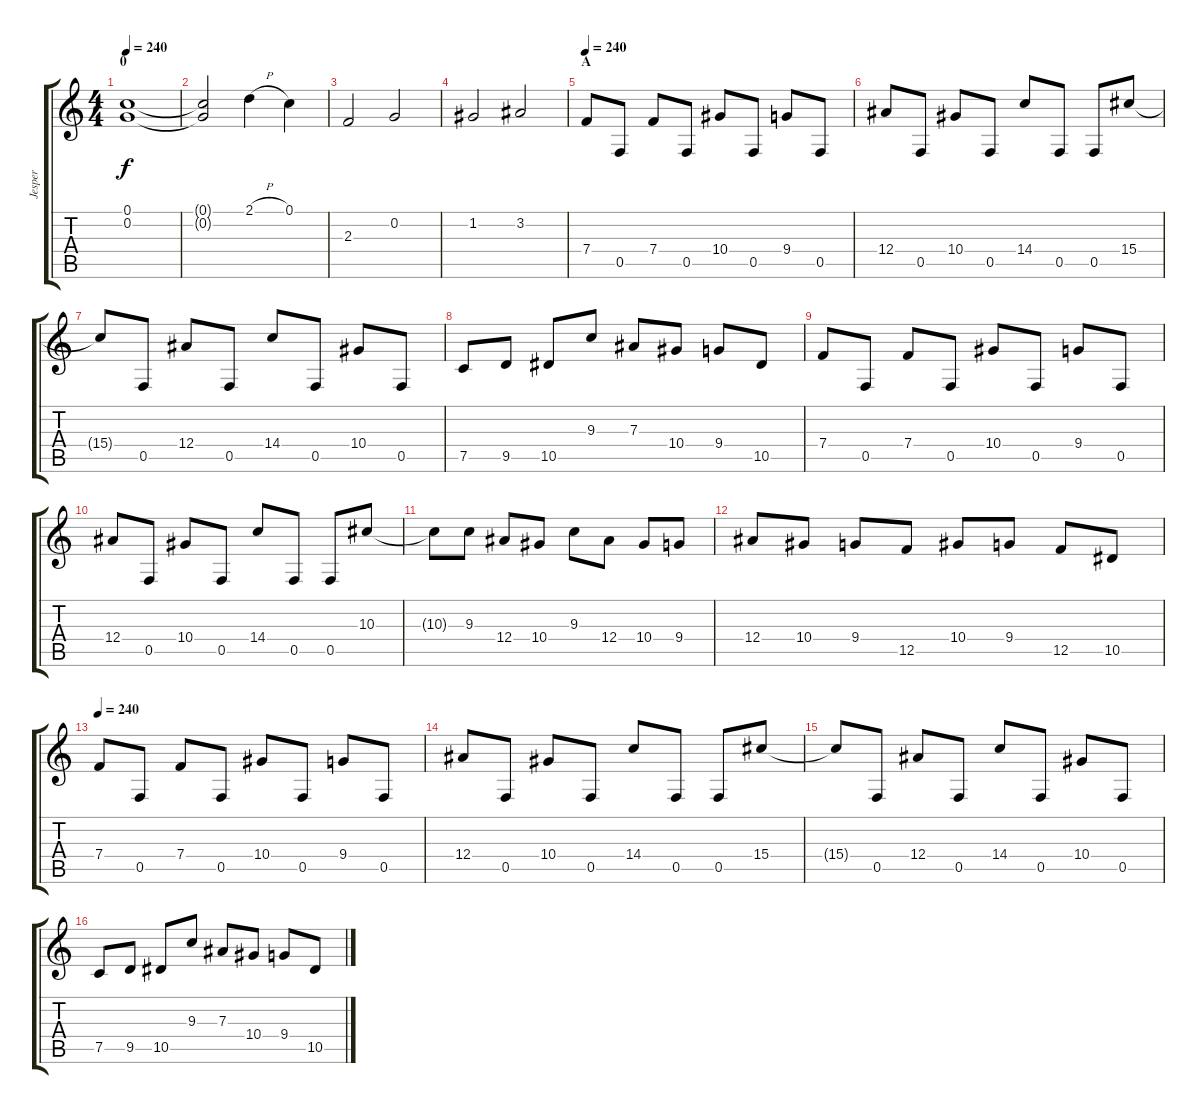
\track ("Jesper" "Jesper") {instrument distortionguitar}
\staff {score tabs}
\tuning (C4 G3 Eb3 Bb2 F2 C2) {hide}
\ts (4 4)
\section ("" "0")
\tempo 240
\clef g2
\ks c
(0.1 0.2).1{dy f instrument electricguitarclean} |
(0.1{t} 0.2{t}).2{instrument electricguitarclean} 2.1{h}.4 0.1.4 |
2.3.2{instrument electricguitarclean} 0.2.2 |
1.2.2{instrument electricguitarclean} 3.2.2 |
\section ("" "A")
\tempo 240
7.4.8{instrument distortionguitar} 0.5.8 7.4.8 0.5.8 10.4.8 0.5.8 9.4.8 0.5.8 |
12.4.8 0.5.8 10.4.8 0.5.8 14.4.8 0.5.8 0.5.8 15.4.8 |
15.4{t}.8 0.5.8 12.4.8 0.5.8 14.4.8 0.5.8 10.4.8 0.5.8 |
7.5.8 9.5.8 10.5.8 9.3.8 7.3.8 10.4.8 9.4.8 10.5.8 |
7.4.8 0.5.8 7.4.8 0.5.8 10.4.8 0.5.8 9.4.8 0.5.8 |
12.4.8 0.5.8 10.4.8 0.5.8 14.4.8 0.5.8 0.5.8 10.3.8 |
10.3{t}.8 9.3.8 12.4.8 10.4.8 9.3.8 12.4.8 10.4.8 9.4.8 |
12.4.8 10.4.8 9.4.8 12.5.8 10.4.8 9.4.8 12.5.8 10.5.8 |
\tempo 240
7.4.8{instrument distortionguitar} 0.5.8 7.4.8 0.5.8 10.4.8 0.5.8 9.4.8 0.5.8 |
12.4.8 0.5.8 10.4.8 0.5.8 14.4.8 0.5.8 0.5.8 15.4.8 |
15.4{t}.8 0.5.8 12.4.8 0.5.8 14.4.8 0.5.8 10.4.8 0.5.8 |
7.5.8 9.5.8 10.5.8 9.3.8 7.3.8 10.4.8 9.4.8 10.5.8
